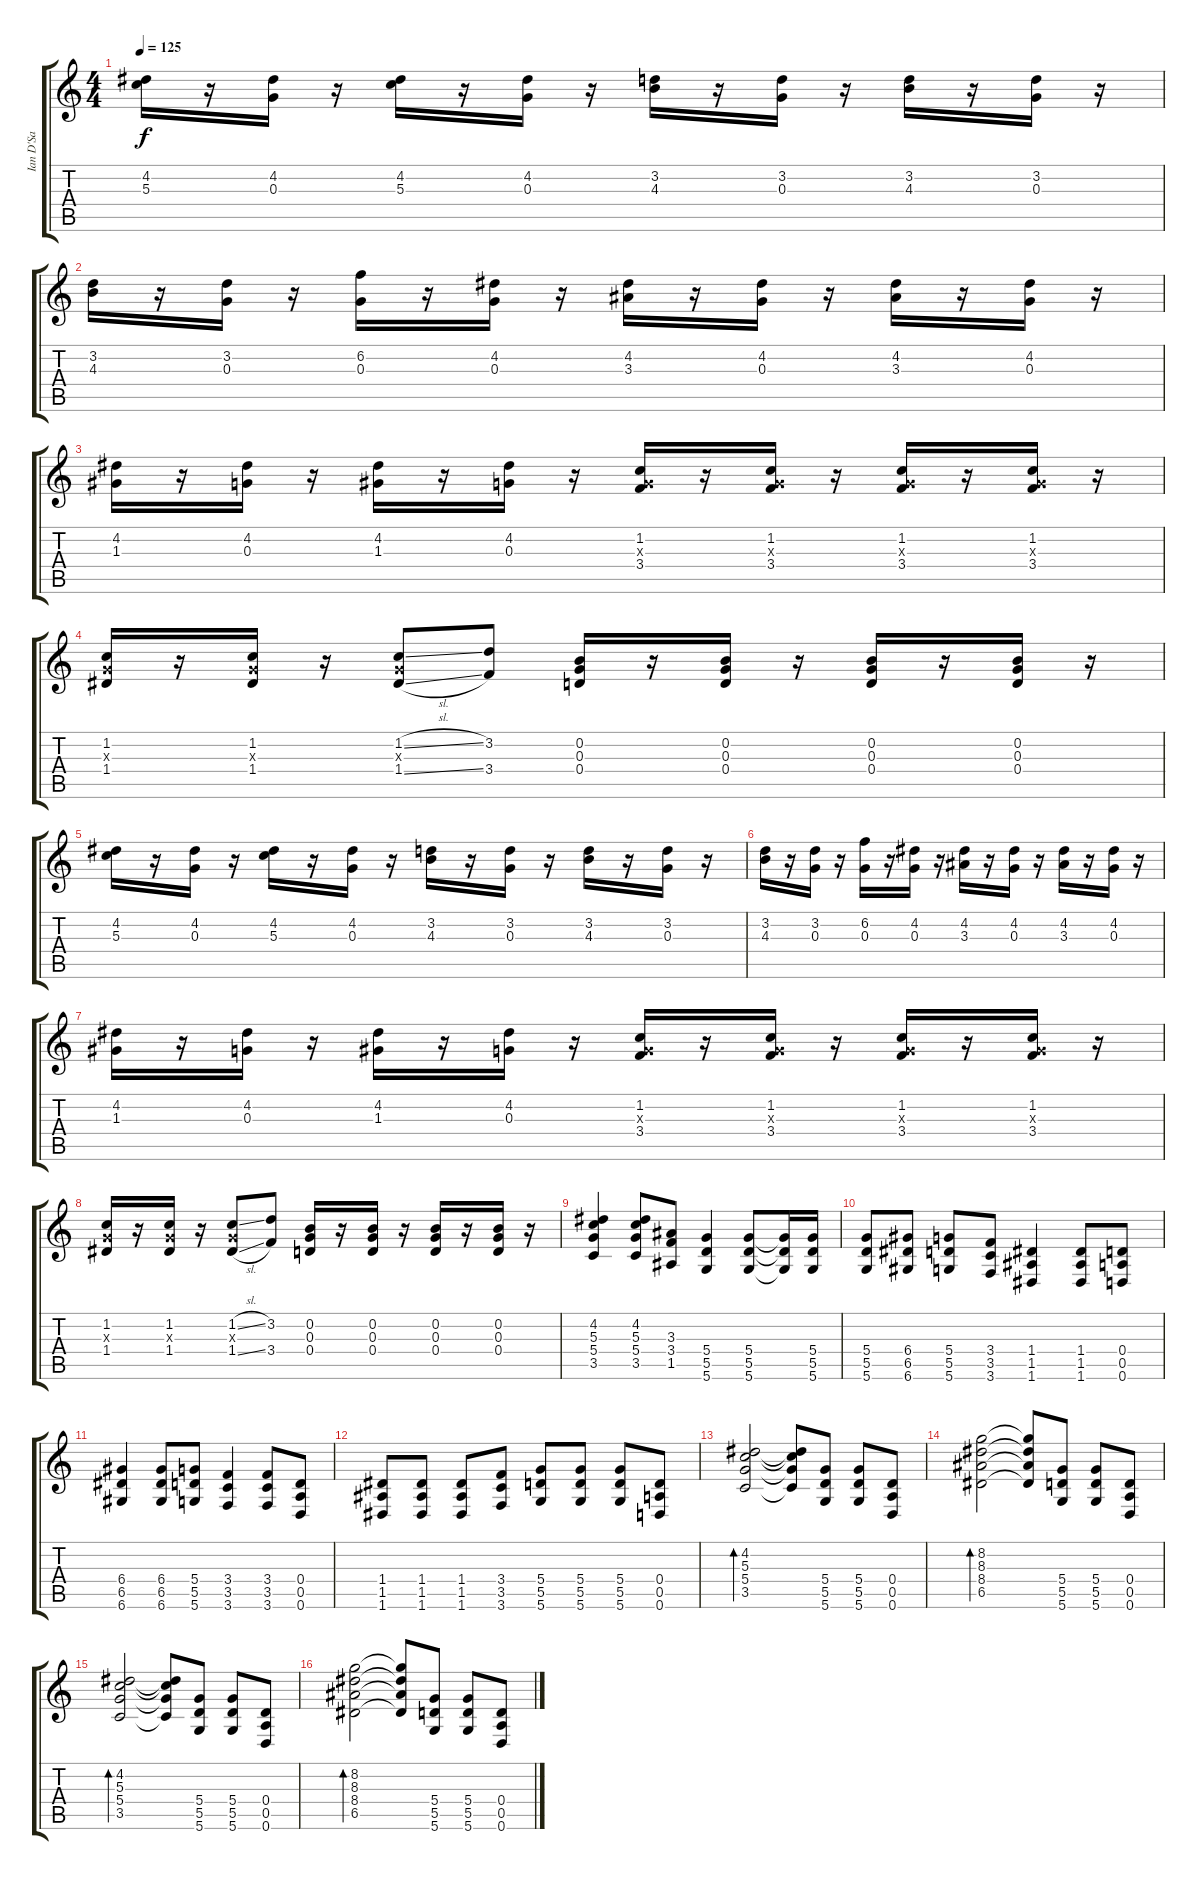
\track ("Ian D'Sa" "Ian D'Sa") {instrument distortionguitar}
\staff {score tabs}
\tuning (E4 B3 G3 D3 A2 D2) {hide}
\ts (4 4)
\tempo 125
\clef g2
\ks c
(4.2 5.3).16{dy f instrument distortionguitar} r.16 (4.2 0.3).16 r.16 (4.2 5.3).16 r.16 (4.2 0.3).16 r.16 (3.2 4.3).16 r.16 (3.2 0.3).16 r.16 (3.2 4.3).16 r.16 (3.2 0.3).16 r.16 |
(3.2 4.3).16 r.16 (3.2 0.3).16 r.16 (6.2 0.3).16 r.16 (4.2 0.3).16 r.16 (4.2 3.3).16 r.16 (4.2 0.3).16 r.16 (4.2 3.3).16 r.16 (4.2 0.3).16 r.16 |
(4.2 1.3).16 r.16 (4.2 0.3).16 r.16 (4.2 1.3).16 r.16 (4.2 0.3).16 r.16 (1.2 0.3{x} 3.4).16 r.16 (1.2 0.3{x} 3.4).16 r.16 (1.2 0.3{x} 3.4).16 r.16 (1.2 0.3{x} 3.4).16 r.16 |
(1.2 0.3{x} 1.4).16 r.16 (1.2 0.3{x} 1.4).16 r.16 (1.2{sl} 0.3{x} 1.4{sl}).8 (3.2 3.4).8 (0.2 0.3 0.4).16 r.16 (0.2 0.3 0.4).16 r.16 (0.2 0.3 0.4).16 r.16 (0.2 0.3 0.4).16 r.16 |
(4.2 5.3).16 r.16 (4.2 0.3).16 r.16 (4.2 5.3).16 r.16 (4.2 0.3).16 r.16 (3.2 4.3).16 r.16 (3.2 0.3).16 r.16 (3.2 4.3).16 r.16 (3.2 0.3).16 r.16 |
(3.2 4.3).16 r.16 (3.2 0.3).16 r.16 (6.2 0.3).16 r.16 (4.2 0.3).16 r.16 (4.2 3.3).16 r.16 (4.2 0.3).16 r.16 (4.2 3.3).16 r.16 (4.2 0.3).16 r.16 |
(4.2 1.3).16 r.16 (4.2 0.3).16 r.16 (4.2 1.3).16 r.16 (4.2 0.3).16 r.16 (1.2 0.3{x} 3.4).16 r.16 (1.2 0.3{x} 3.4).16 r.16 (1.2 0.3{x} 3.4).16 r.16 (1.2 0.3{x} 3.4).16 r.16 |
(1.2 0.3{x} 1.4).16 r.16 (1.2 0.3{x} 1.4).16 r.16 (1.2{sl} 0.3{x} 1.4{sl}).8 (3.2 3.4).8 (0.2 0.3 0.4).16 r.16 (0.2 0.3 0.4).16 r.16 (0.2 0.3 0.4).16 r.16 (0.2 0.3 0.4).16 r.16 |
(4.2 5.3 5.4 3.5).4 (4.2 5.3 5.4 3.5).8 (3.3 3.4 1.5).8 (5.4 5.5 5.6).4 (5.4 5.5 5.6).8 (5.4{t} 5.5{t} 5.6{t}).16 (5.4 5.5 5.6).16 |
(5.4 5.5 5.6).8 (6.4 6.5 6.6).8 (5.4 5.5 5.6).8 (3.4 3.5 3.6).8 (1.4 1.5 1.6).4 (1.4 1.5 1.6).8 (0.4 0.5 0.6).8 |
(6.4 6.5 6.6).4 (6.4 6.5 6.6).8 (5.4 5.5 5.6).8 (3.4 3.5 3.6).4 (3.4 3.5 3.6).8 (0.4 0.5 0.6).8 |
(1.4 1.5 1.6).8 (1.4 1.5 1.6).8 (1.4 1.5 1.6).8 (3.4 3.5 3.6).8 (5.4 5.5 5.6).8 (5.4 5.5 5.6).8 (5.4 5.5 5.6).8 (0.4 0.5 0.6).8 |
(4.2 5.3 5.4 3.5).2{bd 30} (4.2{t} 5.3{t} 5.4{t} 3.5{t}).8 (5.4 5.5 5.6).8 (5.4 5.5 5.6).8 (0.4 0.5 0.6).8 |
(8.2 8.3 8.4 6.5).2{bd 60} (8.2{t} 8.3{t} 8.4{t} 6.5{t}).8 (5.4 5.5 5.6).8 (5.4 5.5 5.6).8 (0.4 0.5 0.6).8 |
(4.2 5.3 5.4 3.5).2{bd 30} (4.2{t} 5.3{t} 5.4{t} 3.5{t}).8 (5.4 5.5 5.6).8 (5.4 5.5 5.6).8 (0.4 0.5 0.6).8 |
(8.2 8.3 8.4 6.5).2{bd 60} (8.2{t} 8.3{t} 8.4{t} 6.5{t}).8 (5.4 5.5 5.6).8 (5.4 5.5 5.6).8 (0.4 0.5 0.6).8
